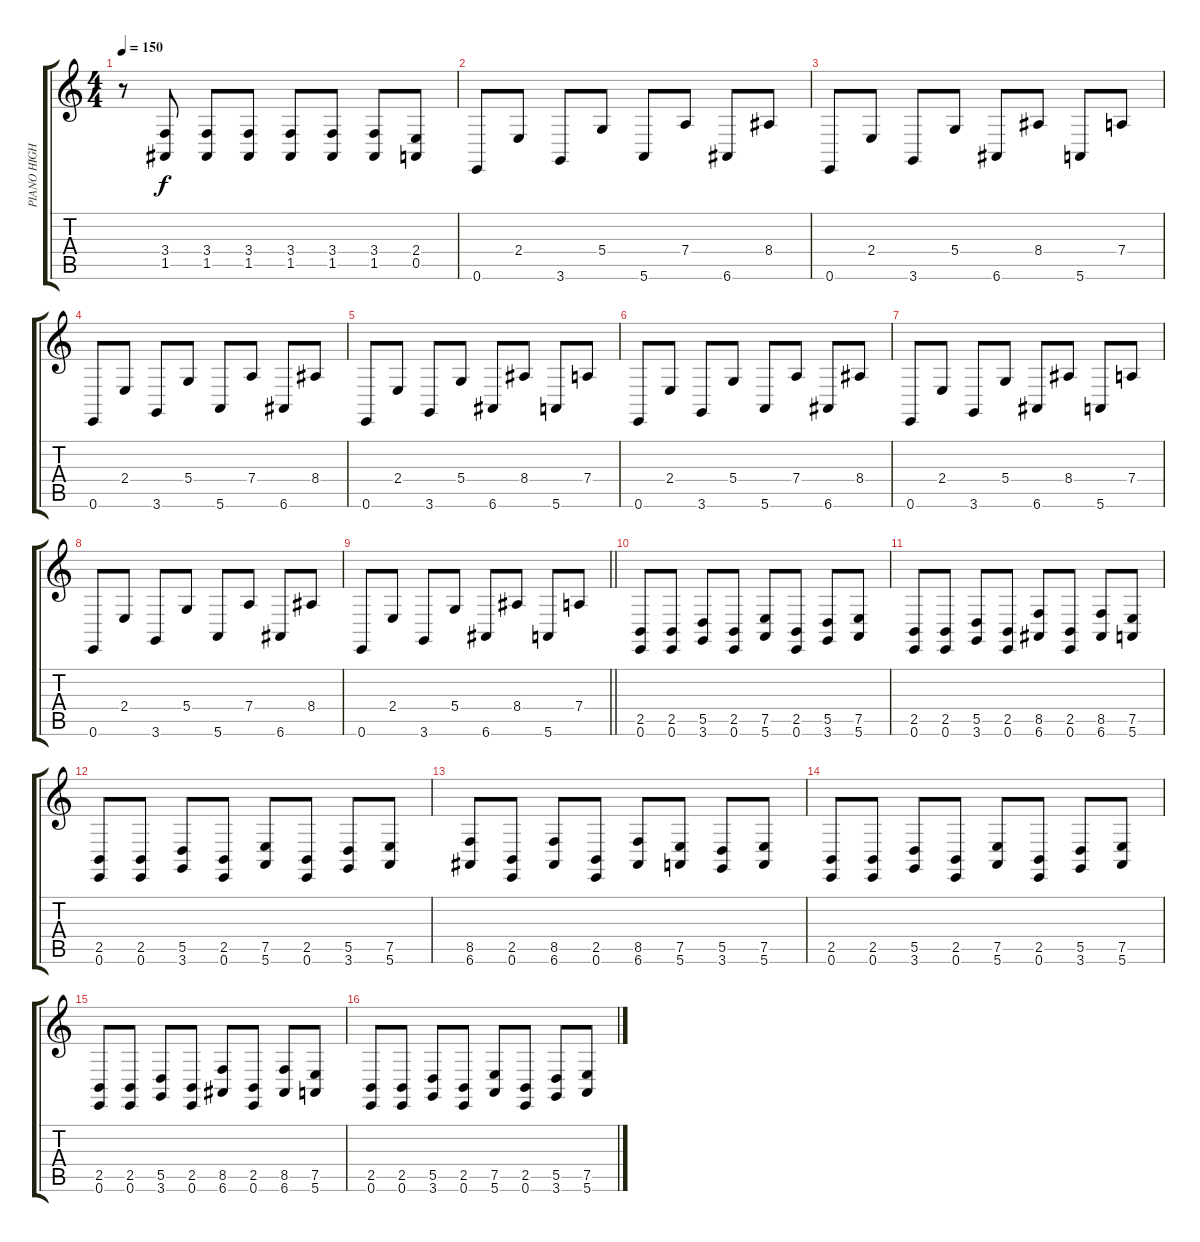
\track ("PIANO HIGHER" "PIANO HIGH") {instrument acousticgrandpiano}
\staff {score tabs}
\tuning (E4 B3 G3 D3 A2 E2) {hide}
\ts (4 4)
\tempo 150
\clef g2
\ks c
r.8{dy f} (3.4 1.5).8 (3.4 1.5).8 (3.4 1.5).8 (3.4 1.5).8 (3.4 1.5).8 (3.4 1.5).8 (2.4 0.5).8 |
0.6.8 2.4.8 3.6.8 5.4.8 5.6.8 7.4.8 6.6.8 8.4.8 |
0.6.8 2.4.8 3.6.8 5.4.8 6.6.8 8.4.8 5.6.8 7.4.8 |
0.6.8 2.4.8 3.6.8 5.4.8 5.6.8 7.4.8 6.6.8 8.4.8 |
0.6.8 2.4.8 3.6.8 5.4.8 6.6.8 8.4.8 5.6.8 7.4.8 |
0.6.8 2.4.8 3.6.8 5.4.8 5.6.8 7.4.8 6.6.8 8.4.8 |
0.6.8 2.4.8 3.6.8 5.4.8 6.6.8 8.4.8 5.6.8 7.4.8 |
0.6.8 2.4.8 3.6.8 5.4.8 5.6.8 7.4.8 6.6.8 8.4.8 |
\barLineRight lightlight
0.6.8 2.4.8 3.6.8 5.4.8 6.6.8 8.4.8 5.6.8 7.4.8 |
(2.5 0.6).8 (2.5 0.6).8 (5.5 3.6).8 (2.5 0.6).8 (7.5 5.6).8 (2.5 0.6).8 (5.5 3.6).8 (7.5 5.6).8 |
(2.5 0.6).8 (2.5 0.6).8 (5.5 3.6).8 (2.5 0.6).8 (8.5 6.6).8 (2.5 0.6).8 (8.5 6.6).8 (7.5 5.6).8 |
(2.5 0.6).8 (2.5 0.6).8 (5.5 3.6).8 (2.5 0.6).8 (7.5 5.6).8 (2.5 0.6).8 (5.5 3.6).8 (7.5 5.6).8 |
(8.5 6.6).8 (2.5 0.6).8 (8.5 6.6).8 (2.5 0.6).8 (8.5 6.6).8 (7.5 5.6).8 (5.5 3.6).8 (7.5 5.6).8 |
(2.5 0.6).8 (2.5 0.6).8 (5.5 3.6).8 (2.5 0.6).8 (7.5 5.6).8 (2.5 0.6).8 (5.5 3.6).8 (7.5 5.6).8 |
(2.5 0.6).8 (2.5 0.6).8 (5.5 3.6).8 (2.5 0.6).8 (8.5 6.6).8 (2.5 0.6).8 (8.5 6.6).8 (7.5 5.6).8 |
(2.5 0.6).8 (2.5 0.6).8 (5.5 3.6).8 (2.5 0.6).8 (7.5 5.6).8 (2.5 0.6).8 (5.5 3.6).8 (7.5 5.6).8
